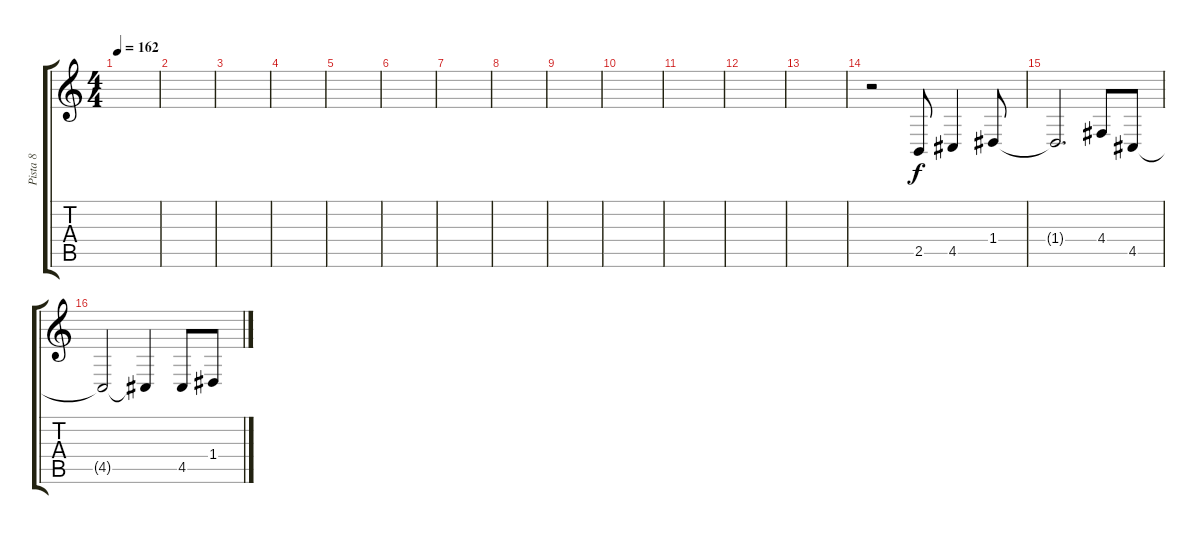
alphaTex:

\track ("Pista 8" "Pista 8") {instrument electricgrandpiano}
\staff {score tabs}
\tuning (E4 B3 G3 D3 A2 E2) {hide}
\ts (4 4)
\tempo 162
\clef g2
\ks c
|
|
|
|
|
|
|
|
|
|
|
|
|
r.2 2.5.8 4.5.4 1.4.8 |
1.4{t}.2{d} 4.4.8 4.5.8 |
4.5{t}.2 4.5{t}.4 4.5.8 1.4.8
